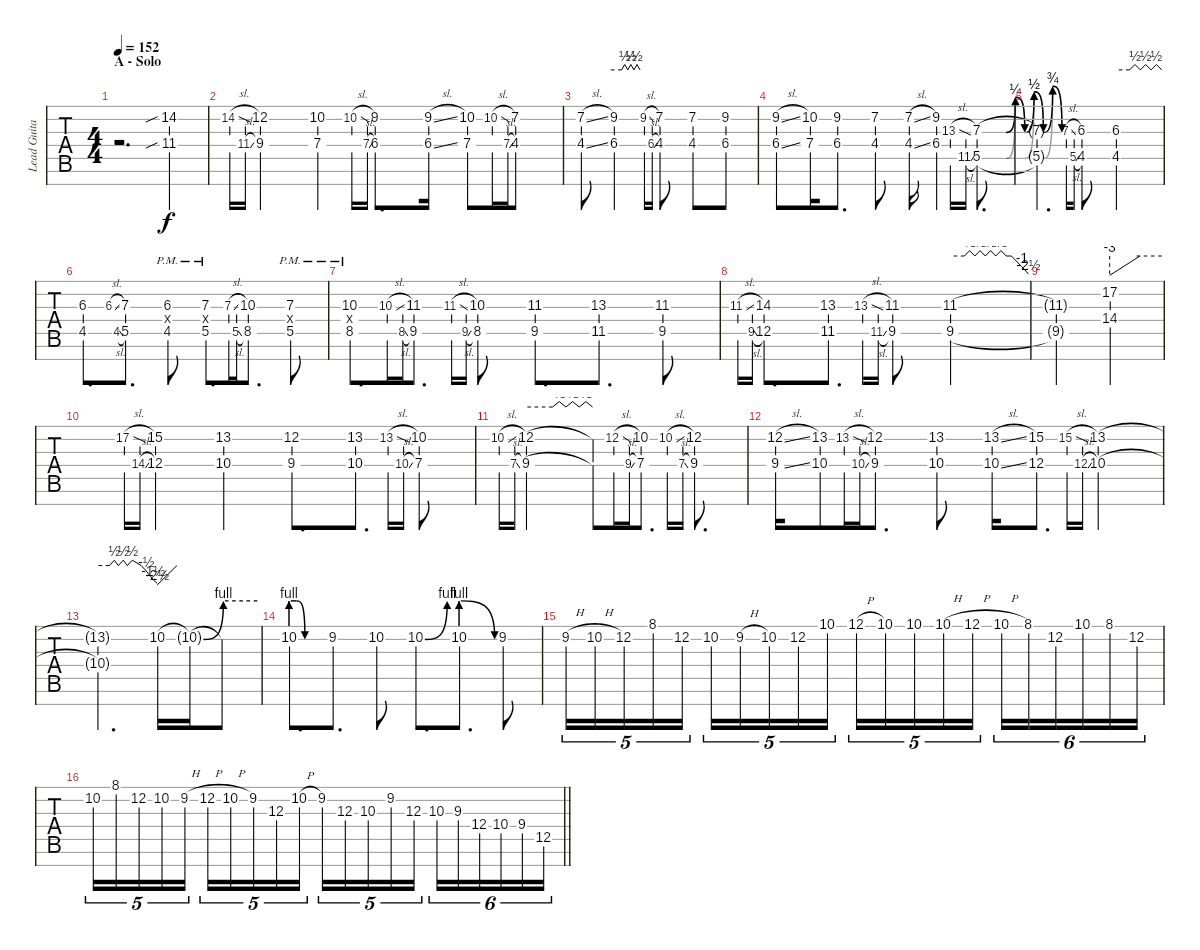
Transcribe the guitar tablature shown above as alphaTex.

\track ("Lead Guitar (Jeff Loomis)" "Lead Guita") {instrument overdrivenguitar}
\staff {tabs}
\tuning (Eb4 Bb3 Gb3 Db3 Ab2 Eb2 Bb1) {hide}
\ts (4 4)
\section ("" "A - Solo")
\tempo 152
\clef f4
\ks aminor
r.2{d dy f} (14.2{sib} 11.4{sib}).4 |
14.2{sl}.16{gr onbeat} 11.4{sl}.16{gr onbeat} (12.2 9.4).4 (10.2 7.4).4 10.2{sl}.16{gr onbeat} 7.4{sl}.16{gr onbeat} (9.2 6.4).8{d} (9.2{sl} 6.4{sl}).16 (10.2 7.4).8 10.2{sl}.16{gr onbeat} 7.4{sl}.16{gr onbeat} (7.2 4.4).8 |
(7.2{sl} 4.4{sl}).8 (9.2 6.4).2{tbe (custom default 0 0 18 0 25 2 32 0 39 2 46 0 53 2 60 0)} 9.2{sl}.16{gr onbeat} 6.4{sl}.16{gr onbeat} (7.2 4.4).8 (7.2 4.4).8 (9.2 6.4).8 |
(9.2{sl} 6.4{sl}).8 (10.2 7.4).16 (9.2 6.4).8{d} (7.2 4.4).8 (7.2{sl} 4.4{sl}).16 (9.2 6.4).4 13.3{sl}.16{gr onbeat} 11.5{sl}.16{gr onbeat} (7.3{be (custom 0 0 18 0 25 1 32 0 39 2 46 0 53 3 60 0)} 5.5{be (custom 0 0 18 0 25 1 32 0 39 2 46 0 53 3 60 0)}).8{d} |
(7.3{t} 5.5{t}).4{d} 7.3{sl}.16{gr onbeat} 5.5{sl}.16{gr onbeat} (6.3 4.5).8 (6.3 4.5).2{tbe (custom default 0 0 18 0 25 2 32 0 39 2 46 0 53 2 60 0)} |
(6.3 4.5).8{d} 6.3{sl}.16{gr onbeat} 4.5{sl}.16{gr} (7.3 5.5).8{d} (6.3{pm} 5.4{x} 4.5{pm}).8 (7.3{pm} 6.4{x} 5.5{pm}).8{d} 7.3{sl}.16{gr onbeat} 5.5{sl}.16{gr onbeat} (10.3 8.5).8{d} (7.3{pm} 6.4{x} 5.5{pm}).8 |
(10.3{pm} 9.4{x} 8.5{pm}).8{d} 10.3{sl}.16{gr onbeat} 8.5{sl}.16{gr onbeat} (11.3 9.5).8{d} 11.3{sl}.16{gr onbeat} 9.5{sl}.16{gr onbeat} (10.3 8.5).8 (11.3 9.5).8{d} (13.3 11.5).8{d} (11.3 9.5).8 |
11.3{sl}.16{gr onbeat} 9.5{sl}.16{gr onbeat} (14.3 12.5).8{d} (13.3 11.5).8{d} 13.3{sl}.16{gr onbeat} 11.5{sl}.16{gr onbeat} (11.3 9.5).8 (11.3 9.5).2{tbe (custom default 0 0 11 0 15 2 19 0 23 2 27 0 31 2 35 0 39 2 43 0 47 0 55 -4 60 -10)} |
(11.3{t} 9.5{t}).2 (17.2 14.4).2{tbe (custom default 0 -12 35 0 60 0)} |
17.2{sl}.16{gr onbeat} 14.4{sl}.16{gr onbeat} (15.2 12.4).4 (13.2 10.4).4 (12.2 9.4).8{d} (13.2 10.4).8{d} 13.2{sl}.16{gr onbeat} 10.4{sl}.16{gr onbeat} (10.2 7.4).8 |
10.2{sl}.16{gr onbeat} 7.4{sl}.16{gr onbeat} (12.2 9.4).2{tbe (custom default 0 0 24 0 30 2 36 0 42 2 48 0 54 2 60 0)} (12.2{t} 9.4{t}).8 12.2{sl}.16{gr onbeat} 9.4{sl}.16{gr onbeat} (10.2 7.4).8{d} 10.2{sl}.16{gr onbeat} 7.4{sl}.16{gr onbeat} (12.2 9.4).8{d} |
(12.2{sl} 9.4{sl}).16 (13.2 10.4).8 13.2{sl}.16{gr onbeat} 10.4{sl}.16{gr onbeat} (12.2 9.4).8{d} (13.2 10.4).8 (13.2{sl} 10.4{sl}).16 (15.2 12.4).8{d} 15.2{sl}.16{gr onbeat} 12.4{sl}.16{gr onbeat} (13.2 10.4).4 |
(13.2{t} 10.4{t}).2{d tbe (custom default 0 0 12 0 17 2 21 0 26 2 30 0 35 2 44 0 49 -2 56 -6 60 -10)} 10.2.16{tbe (dive default 0 -12 60 0) balance 0} 10.2{be (bend 0 0 60 4) t}.16 10.2{be (hold 0 4 60 4) t}.8 |
10.2{be (custom 0 4 10 4 25 0 60 0)}.8{d} 9.2.8{d} 10.2.8 10.2{be (bend 0 0 60 4)}.8{d} 10.2{be (prebendrelease 0 4 60 0)}.8{d} 9.2.8 |
9.2{h}.16{tu (5 4)} 10.2{h}.16{tu (5 4)} 12.2.16{tu (5 4)} 8.1.16{tu (5 4)} 12.2.16{tu (5 4)} 10.2.16{tu (5 4)} 9.2{h}.16{tu (5 4)} 10.2.16{tu (5 4)} 12.2.16{tu (5 4)} 10.1.16{tu (5 4)} 12.1{h}.16{tu (5 4)} 10.1.16{tu (5 4)} 10.1.16{tu (5 4)} 10.1{h}.16{tu (5 4)} 12.1{h}.16{tu (5 4)} 10.1{h}.16{tu (6 4)} 8.1.16{tu (6 4)} 12.2.16{tu (6 4)} 10.1.16{tu (6 4)} 8.1.16{tu (6 4)} 12.2.16{tu (6 4)} |
\barLineRight lightlight
10.2.16{tu (5 4)} 8.1.16{tu (5 4)} 12.2.16{tu (5 4)} 10.2.16{tu (5 4)} 9.2{h}.16{tu (5 4)} 12.2{h}.16{tu (5 4)} 10.2{h}.16{tu (5 4)} 9.2.16{tu (5 4)} 12.3.16{tu (5 4)} 10.2{h}.16{tu (5 4)} 9.2.16{tu (5 4)} 12.3.16{tu (5 4)} 10.3.16{tu (5 4)} 9.2.16{tu (5 4)} 12.3.16{tu (5 4)} 10.3.16{tu (6 4)} 9.3.16{tu (6 4)} 12.4.16{tu (6 4)} 10.4.16{tu (6 4)} 9.4.16{tu (6 4)} 12.5.16{tu (6 4)}
